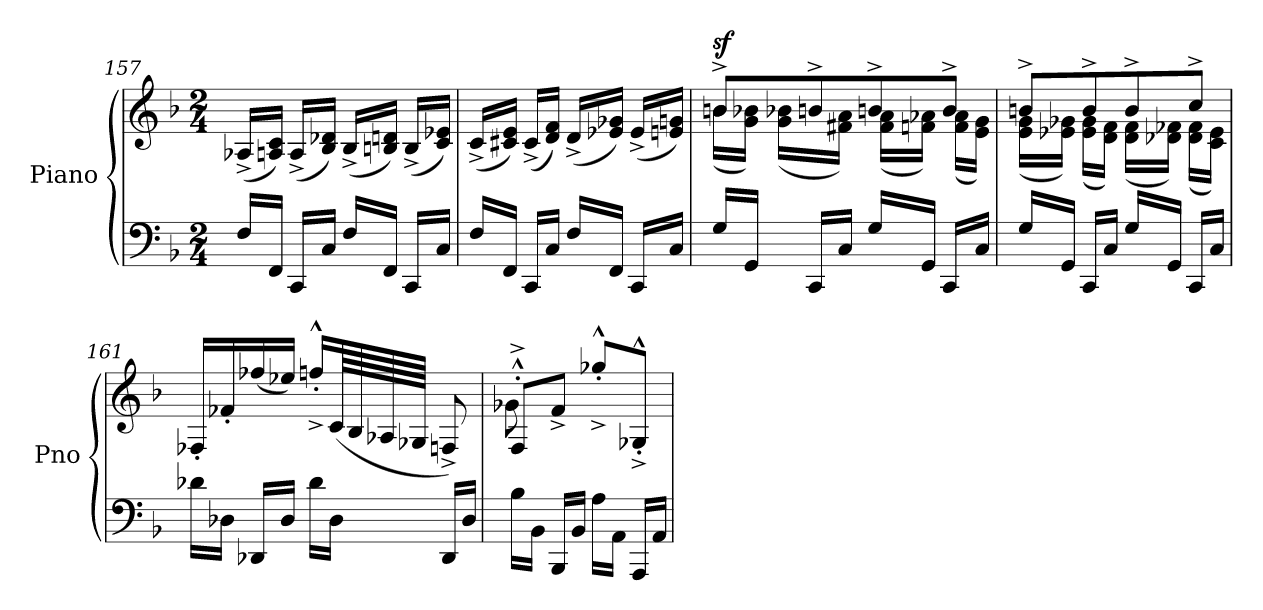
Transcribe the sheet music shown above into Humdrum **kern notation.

**kern	**kern	**dynam
*part1	*part1	*part1
*staff2	*staff1	*staff1/2
*I"Piano	*	*
*I'Pno	*	*
!!LO:LB:g=z
*clefF4	*clefG2	*
*k[b-]	*k[b-]	*
*M2/4	*M2/4	*
=157	=157	=157
16F/LL	(16A-X^/LL	.
16FF/JJ	16An/ 16c/JJ)	.
16CC/LL	(16A^/LL	.
16C/JJ	16B-/ 16d-X/JJ)	.
16F/LL	(16B-^/LL	.
16FF/JJ	16Bn/ 16dn/JJ)	.
16CC/LL	(16B^/LL	.
16C/JJ	16c/ 16e-X/JJ)	.
=158	=158	=158
16F/LL	(16c^/LL	.
16FF/JJ	16c#X/ 16e/JJ)	.
16CC/LL	(16c#^/LL	.
16C/JJ	16d/ 16f/JJ)	.
16F/LL	(16d^/LL	.
16FF/JJ	16e-X/ 16g-X/JJ)	.
16CC/LL	(16e-^/LL	.
16C/JJ	16en/ 16gn/JJ)	.
=159	=159	=159
*	*^	*
!	!	!	!LO:DY:a
16G/LL	8bn^/L	(16b\LL	sf
16GG/JJ	.	16g\ 16b-X\JJ)	.
16CC/LL	8bn^/	(16g\ 16b-X\LL	.
16C/JJ	.	16f#X\ 16a\JJ)	.
16G/LL	8bn^/	(16f#\ 16a\LL	.
16GG/JJ	.	16fn\ 16a-X\JJ)	.
16CC/LL	8b^/J	(16f\ 16a-\LL	.
16C/JJ	.	16e\ 16g\JJ)	.
!!LO:LB:g=z	!!
=160	=160	=160	=160
16G/LL	8bn^/L	(16e\ 16g\LL	.
16GG/JJ	.	16e-X\ 16g-X\JJ)	.
16CC/LL	8b^/	(16e-\ 16g-\LL	.
16C/JJ	.	16d\ 16f\JJ)	.
16G/LL	8b^/	(16d\ 16f\LL	.
16GG/JJ	.	16d-X\ 16f-X\JJ)	.
16CC/LL	8cc^/J	(16d-\ 16f-\LL	.
16C/JJ	.	16c\ 16e-\JJ)	.
*	*v	*v	*
=161	=161	=161
16d-X\LL	16F-X'/LL	.
16D-X\JJ	16f-X'/	.
16DD-X/LL	(16ff-X/	.
16D-/JJ	16ee-X/JJ)	.
16d-\LL	16ffn'^^^/LL	.
16D-\JJ	(64c/LL	.
.	64B-/	.
.	64A-X/	.
.	64G-X/JJJJ	.
16DD-/LL	8Fn^/)	.
16D-/JJ	.	.
=162	=162	=162
*	*^	*
16B-\LL	8F'^^^/L	8g-X	.
16BB-\JJ	.	.	.
16BBB-/LL	8f^/J	4.ryy	.
16BB-/JJ	.	.	.
16A\LL	8gg-X'^^^/L	.	.
16AA\JJ	.	.	.
16AAA/LL	8G-X'^^^/J	.	.
16AA/JJ	.	.	.
*	*v	*v	*
=	=	=
*-	*-	*-
